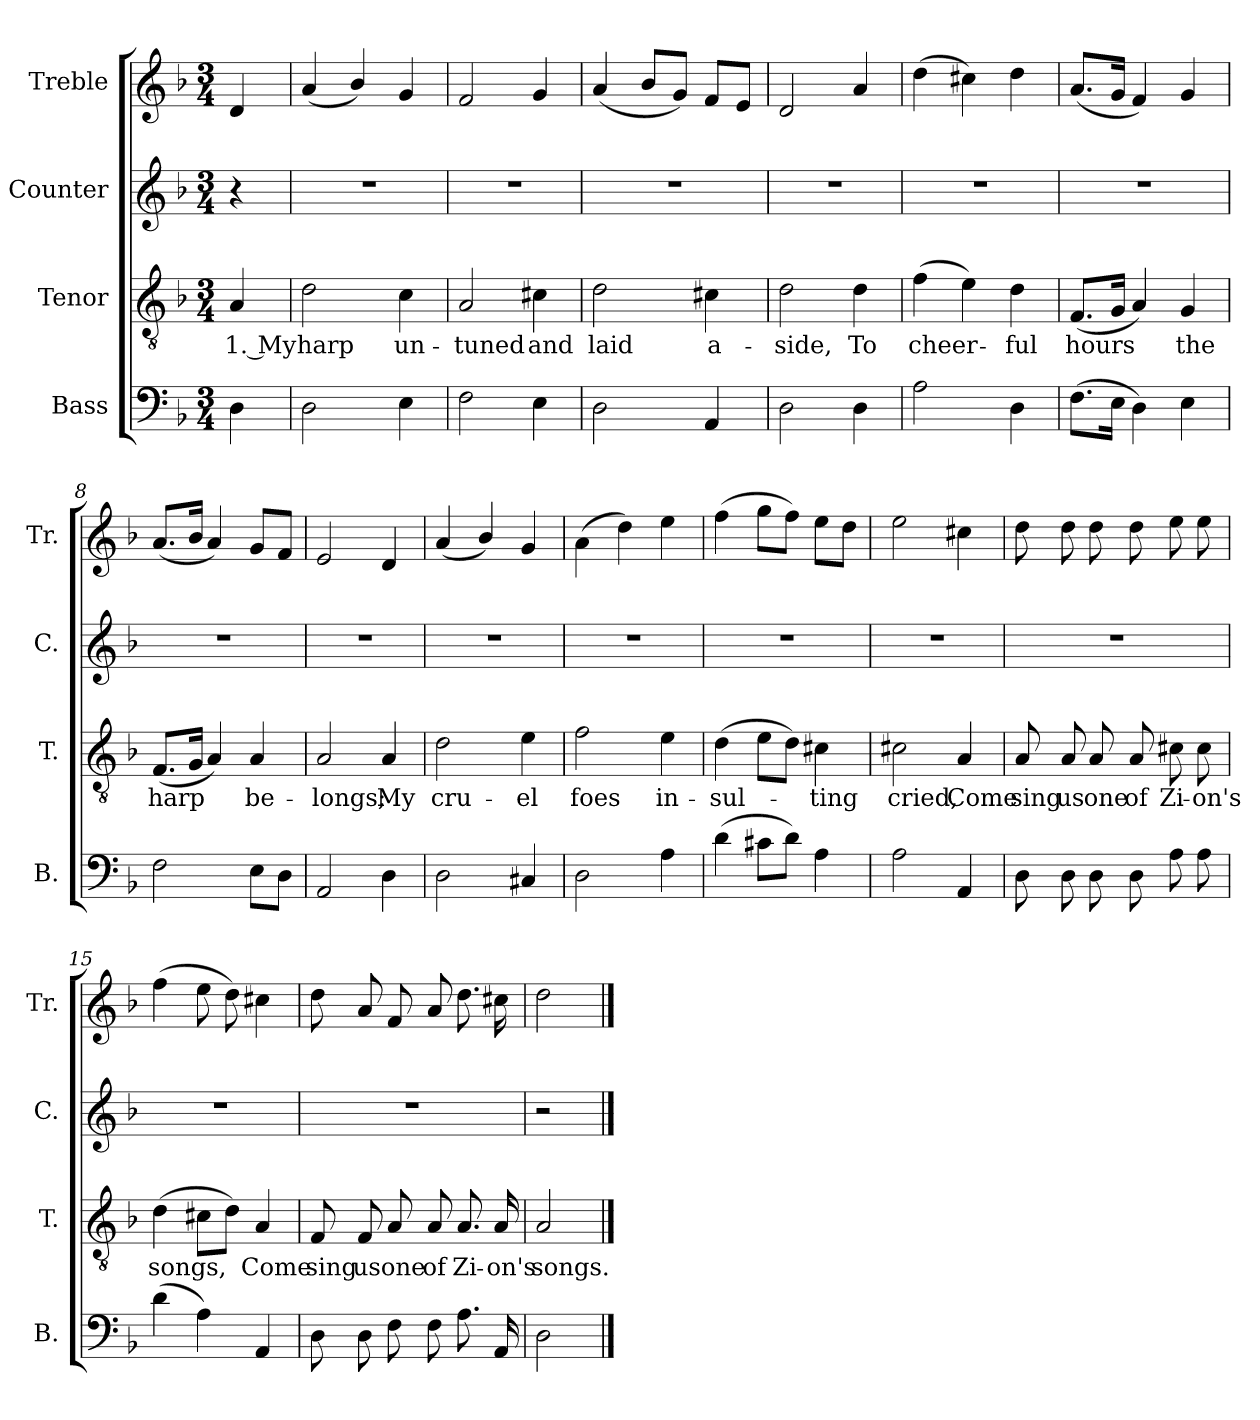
**kern	**kern	**text	**kern	**kern
*part4	*part3	*part3	*part2	*part1
*staff4	*staff3	*staff3	*staff2	*staff1
*I"Bass	*I"Tenor	*	*I"Counter	*I"Treble
*I'B.	*I'T.	*	*I'C.	*I'Tr.
*clefF4	*clefGv2	*	*clefG2	*clefG2
*k[b-]	*k[b-]	*	*k[b-]	*k[b-]
*M3/4	*M3/4	*	*M3/4	*M3/4
=1	=1	=1	=1	=1
4D\	4A/	1. My	4r	4d/
=2	=2	=2	=2	=2
2D\	2d\	harp	2.r	(4a/
.	.	.	.	4b-/)
4E\	4c\	un-	.	4g/
=3	=3	=3	=3	=3
2F\	2A/	-tuned	2.r	2f/
4E\	4c#X\	and	.	4g/
=4	=4	=4	=4	=4
2D\	2d\	laid	2.r	(4a/
.	.	.	.	8b-/L
.	.	.	.	8g/J)
4AA/	4c#X\	a-	.	8f/L
.	.	.	.	8e/J
=5	=5	=5	=5	=5
2D\	2d\	-side,	2.r	2d/
4D\	4d\	To	.	4a/
=6	=6	=6	=6	=6
2A\	(4f\	cheer-	2.r	(4dd\
.	4e\)	.	.	4cc#X\)
4D\	4d\	-ful	.	4dd\
=7	=7	=7	=7	=7
(8.F\L	(8.F/L	hours	2.r	(8.a/L
16E\Jk	16G/Jk	.	.	16g/Jk
4D\)	4A/)	.	.	4f/)
4E\	4G/	the	.	4g/
!!LO:LB:g=z
=8	=8	=8	=8	=8
2F\	(8.F/L	harp	2.r	(8.a/L
.	16G/Jk	.	.	16b-/Jk
.	4A/)	.	.	4a/)
8E\L	4A/	be-	.	8g/L
8D\J	.	.	.	8f/J
=9	=9	=9	=9	=9
2AA/	2A/	-longs;	2.r	2e/
4D\	4A/	My	.	4d/
=10	=10	=10	=10	=10
2D\	2d\	cru-	2.r	(4a/
.	.	.	.	4b-/)
4C#X/	4e\	-el	.	4g/
=11	=11	=11	=11	=11
2D\	2f\	foes	2.r	(4a\
.	.	.	.	4dd\)
4A\	4e\	in-	.	4ee\
=12	=12	=12	=12	=12
(4d\	(4d\	-sul-	2.r	(4ff\
8c#X\L	8e\L	.	.	8gg\L
8d\J)	8d\J)	.	.	8ff\J)
4A\	4c#X\	-ting	.	8ee\L
.	.	.	.	8dd\J
=13	=13	=13	=13	=13
2A\	2c#X\	cried,	2.r	2ee\
4AA/	4A/	Come	.	4cc#X\
!!LO:LB:g=z
=14	=14	=14	=14	=14
8D\	8A/	sing	2.r	8dd\
8D\	8A/	us	.	8dd\
8D\	8A/	one	.	8dd\
8D\	8A/	of	.	8dd\
8A\	8c#X\	Zi-	.	8ee\
8A\	8c#\	-on's	.	8ee\
=15	=15	=15	=15	=15
(4d\	(4d\	songs,	2.r	(4ff\
4A\)	8c#X\L	.	.	8ee\
.	8d\J)	.	.	8dd\)
4AA/	4A/	Come	.	4cc#X\
=16	=16	=16	=16	=16
8D\	8F/	sing	2.r	8dd\
8D\	8F/	us	.	8a/
8F\	8A/	one	.	8f/
8F\	8A/	of	.	8a/
8.A\	8.A/	Zi-	.	8.dd\
16AA/	16A/	-on's	.	16cc#X\
=17	=17	=17	=17	=17
2D\	2A/	songs.	2r	2dd\
==	==	==	==	==
*-	*-	*-	*-	*-
